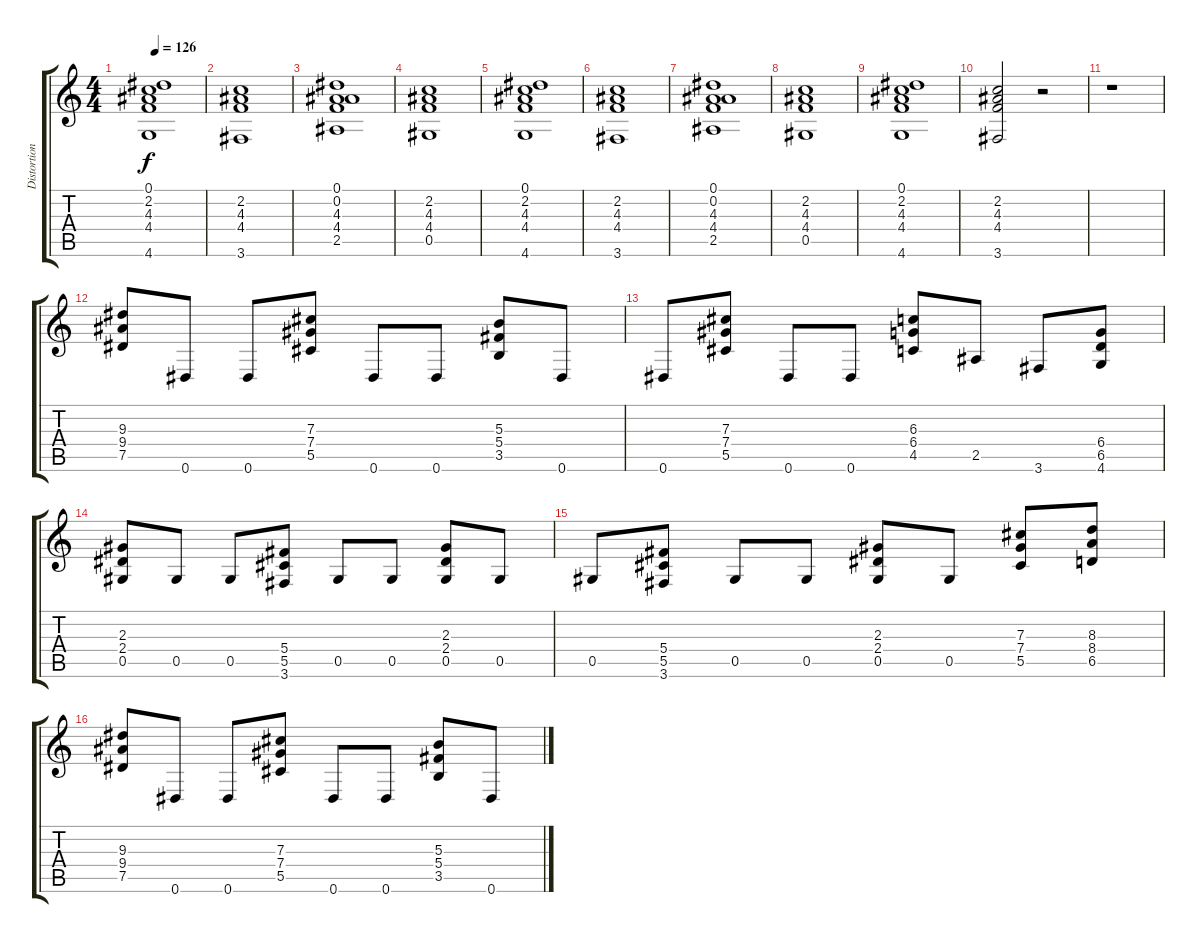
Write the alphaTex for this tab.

\track ("Distortion Guitar" "Distortion") {instrument distortionguitar}
\staff {score tabs}
\tuning (Eb4 Bb3 Gb3 Db3 Ab2 Eb2) {hide}
\ts (4 4)
\tempo 126
\clef g2
\ks c
(0.1 2.2 4.3 4.4 4.6).1{dy f} |
(2.2 4.3 4.4 3.6).1 |
(0.1 0.2 4.3 4.4 2.5).1 |
(2.2 4.3 4.4 0.5).1 |
(0.1 2.2 4.3 4.4 4.6).1 |
(2.2 4.3 4.4 3.6).1 |
(0.1 0.2 4.3 4.4 2.5).1 |
(2.2 4.3 4.4 0.5).1 |
(0.1 2.2 4.3 4.4 4.6).1 |
(2.2 4.3 4.4 3.6).2 r.2 |
r.1 |
(9.3 9.4 7.5).8 0.6.8 0.6.8 (7.3 7.4 5.5).8 0.6.8 0.6.8 (5.3 5.4 3.5).8 0.6.8 |
0.6.8 (7.3 7.4 5.5).8 0.6.8 0.6.8 (6.3 6.4 4.5).8 2.5.8 3.6.8 (6.4 6.5 4.6).8 |
(2.3 2.4 0.5).8 0.5.8 0.5.8 (5.4 5.5 3.6).8 0.5.8 0.5.8 (2.3 2.4 0.5).8 0.5.8 |
0.5.8 (5.4 5.5 3.6).8 0.5.8 0.5.8 (2.3 2.4 0.5).8 0.5.8 (7.3 7.4 5.5).8 (8.3 8.4 6.5).8 |
(9.3 9.4 7.5).8 0.6.8 0.6.8 (7.3 7.4 5.5).8 0.6.8 0.6.8 (5.3 5.4 3.5).8 0.6.8
